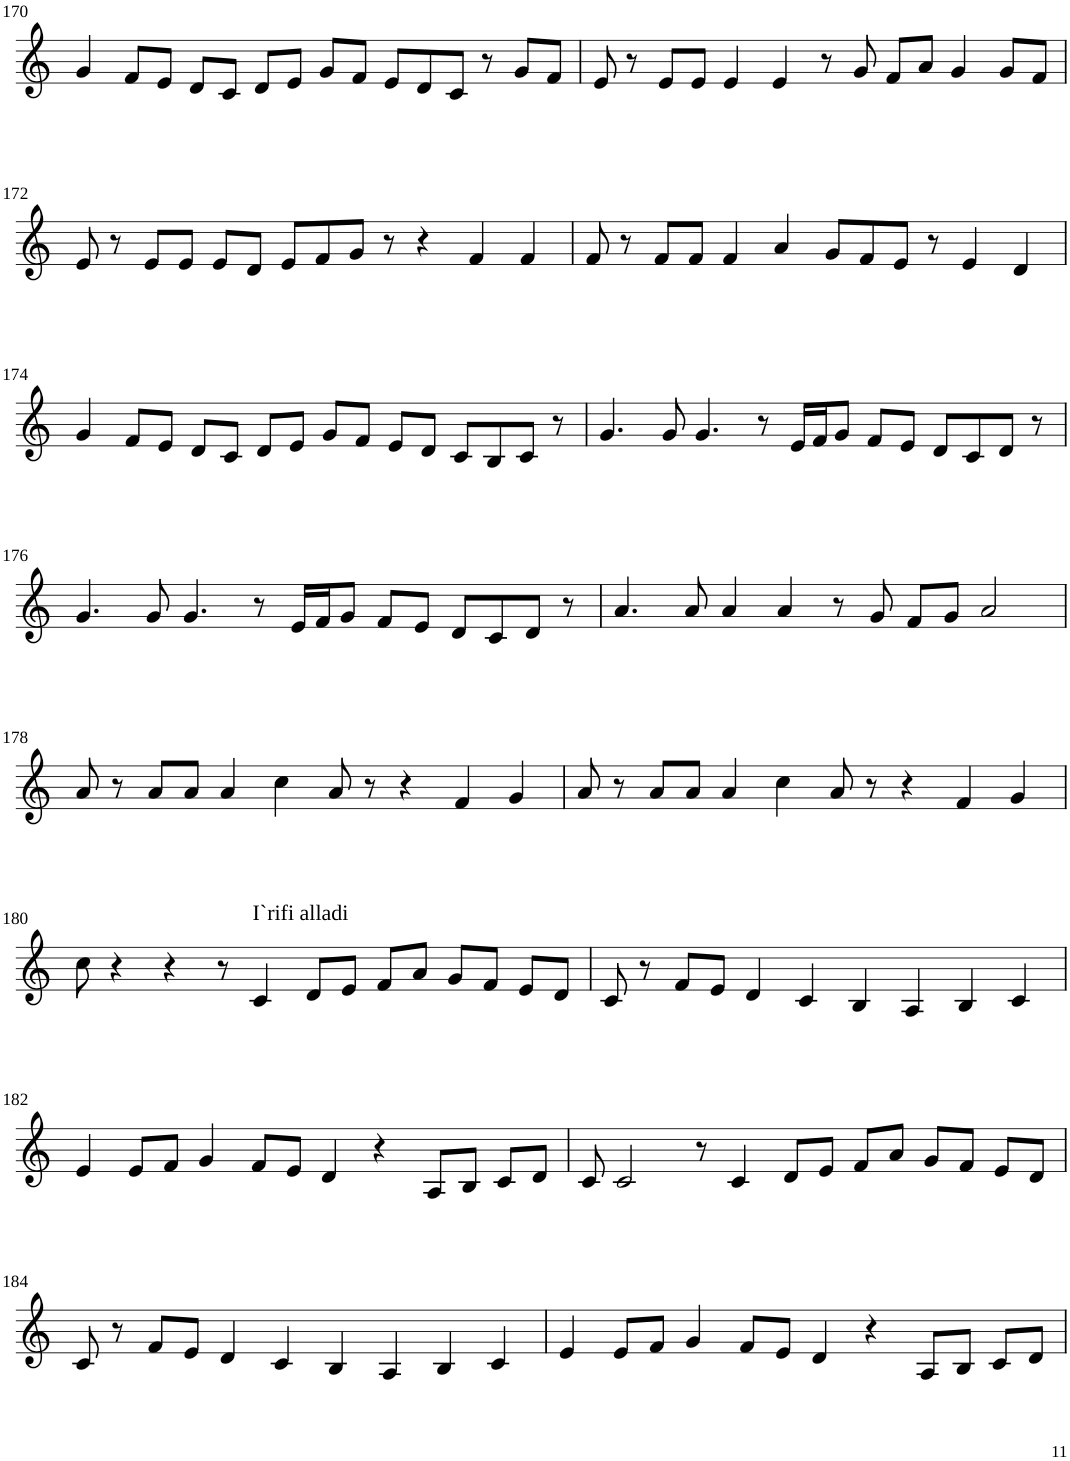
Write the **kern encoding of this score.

**kern
*part1
*staff1
*I"Violin
!!LO:PB:g=z
*clefG2
*k[]
*M8/4
=170
4g/
8f/L
8e/J
8d/L
8c/J
8d/L
8e/J
8g/L
8f/J
8e/L
8d/
8c/J
8r
8g/L
8f/J
=171
8e/
8r
8e/L
8e/J
4e/
4e/
8r
8g/
8f/L
8a/J
4g/
8g/L
8f/J
!!LO:LB:g=z
=172
8e/
8r
8e/L
8e/J
8e/L
8d/J
8e/L
8f/
8g/J
8r
4r
4f/
4f/
=173
8f/
8r
8f/L
8f/J
4f/
4a/
8g/L
8f/
8e/J
8r
4e/
4d/
!!LO:LB:g=z
=174
4g/
8f/L
8e/J
8d/L
8c/J
8d/L
8e/J
8g/L
8f/J
8e/L
8d/J
8c/L
8B/
8c/J
8r
=175
4.g/
8g/
4.g/
8r
16e/LL
16f/J
8g/J
8f/L
8e/J
8d/L
8c/
8d/J
8r
!!LO:LB:g=z
=176
4.g/
8g/
4.g/
8r
16e/LL
16f/J
8g/J
8f/L
8e/J
8d/L
8c/
8d/J
8r
=177
4.a/
8a/
4a/
4a/
8r
8g/
8f/L
8g/J
2a/
!!LO:LB:g=z
=178
8a/
8r
8a/L
8a/J
4a/
4cc\
8a/
8r
4r
4f/
4g/
=179
8a/
8r
8a/L
8a/J
4a/
4cc\
8a/
8r
4r
4f/
4g/
!!LO:LB:g=z
=180
8cc\
4r
4r
8r
!LO:TX:a:t=I`rifi alladi
4c/
8d/L
8e/J
8f/L
8a/J
8g/L
8f/J
8e/L
8d/J
=181
8c/
8r
8f/L
8e/J
4d/
4c/
4B/
4A/
4B/
4c/
!!LO:LB:g=z
=182
4e/
8e/L
8f/J
4g/
8f/L
8e/J
4d/
4r
8A/L
8B/J
8c/L
8d/J
=183
8c/
2c/
8r
4c/
8d/L
8e/J
8f/L
8a/J
8g/L
8f/J
8e/L
8d/J
!!LO:LB:g=z
=184
8c/
8r
8f/L
8e/J
4d/
4c/
4B/
4A/
4B/
4c/
=185
4e/
8e/L
8f/J
4g/
8f/L
8e/J
4d/
4r
8A/L
8B/J
8c/L
8d/J
=
*-
